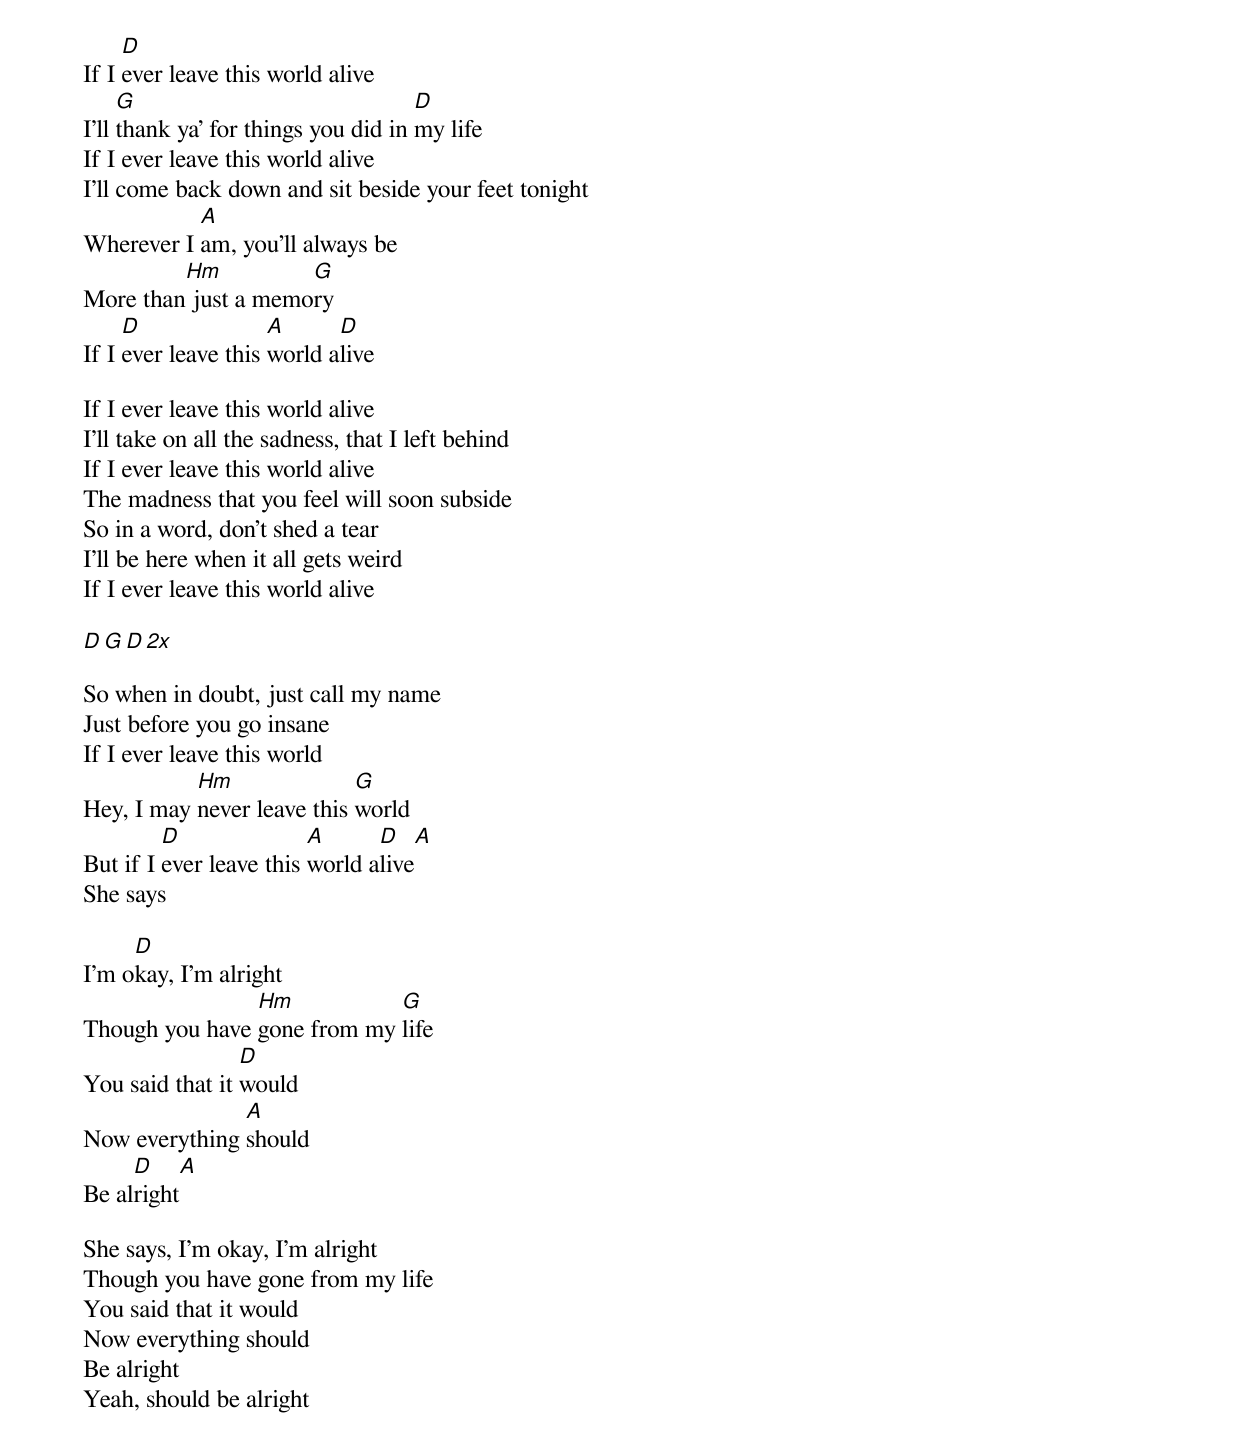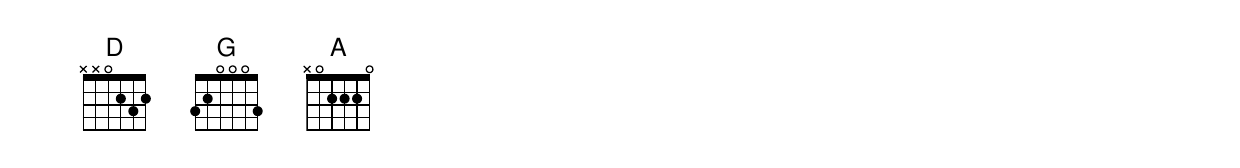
     D
If I ever leave this world alive
     G                               D
I'll thank ya' for things you did in my life
If I ever leave this world alive
I'll come back down and sit beside your feet tonight
           A
Wherever I am, you'll always be
         Hm          G
More than just a memory
     D               A      D
If I ever leave this world alive

If I ever leave this world alive
I'll take on all the sadness, that I left behind
If I ever leave this world alive
The madness that you feel will soon subside
So in a word, don't shed a tear
I'll be here when it all gets weird
If I ever leave this world alive

D G D 2x

So when in doubt, just call my name
Just before you go insane
If I ever leave this world
           Hm               G
Hey, I may never leave this world
         D               A      D   A
But if I ever leave this world alive
She says

     D
I'm okay, I'm alright
                Hm           G
Though you have gone from my life
                 D
You said that it would
               A
Now everything should
     D    A
Be alright

She says, I'm okay, I'm alright
Though you have gone from my life
You said that it would
Now everything should
Be alright
Yeah, should be alright
